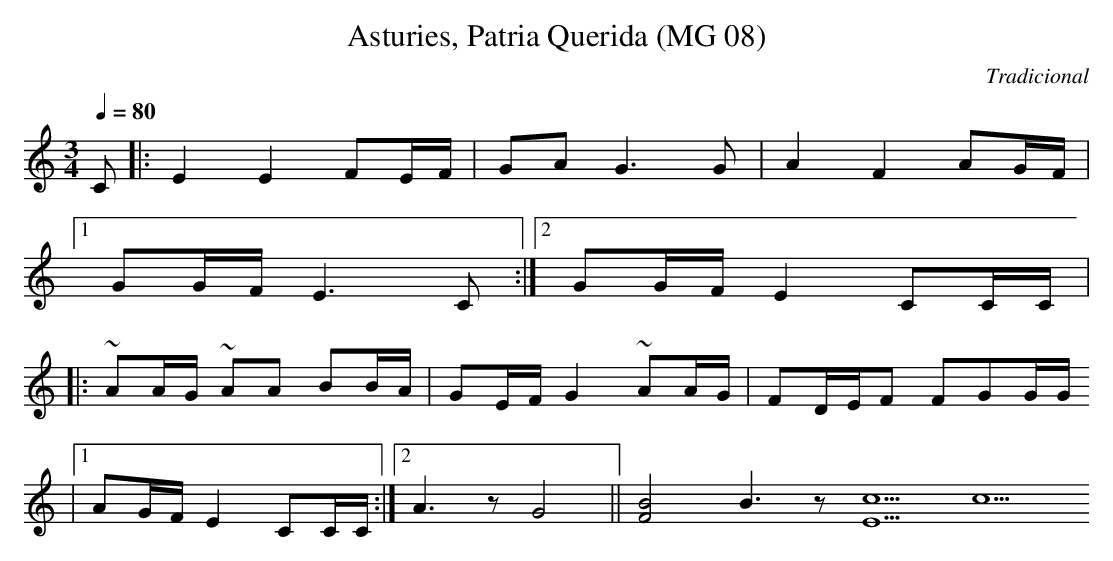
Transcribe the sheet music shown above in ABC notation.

X:1
T:Asturies, Patria Querida (MG 08)
C:Tradicional
E:Nivel 1
M:3/4
L:1/8
Q:1/4=80
K:C
C|:E2 E2 FE/2F/2|GA G3 G|A2 F2 AG/2F/2|
[1 GG/2F/2 E3 C:|[2 GG/2F/2 E2 CC/2C/2|
|:~AA/2G/2 ~AA BB/2A/2|GE/2F/2 G2 ~AA/2G/2|FD/2E/2F FGG/2G/2
|[1 AG/2F/2 E2 CC/2C/2:|[2 A3 z G4|| [F4B4] B3 z  [E5c5] c5
